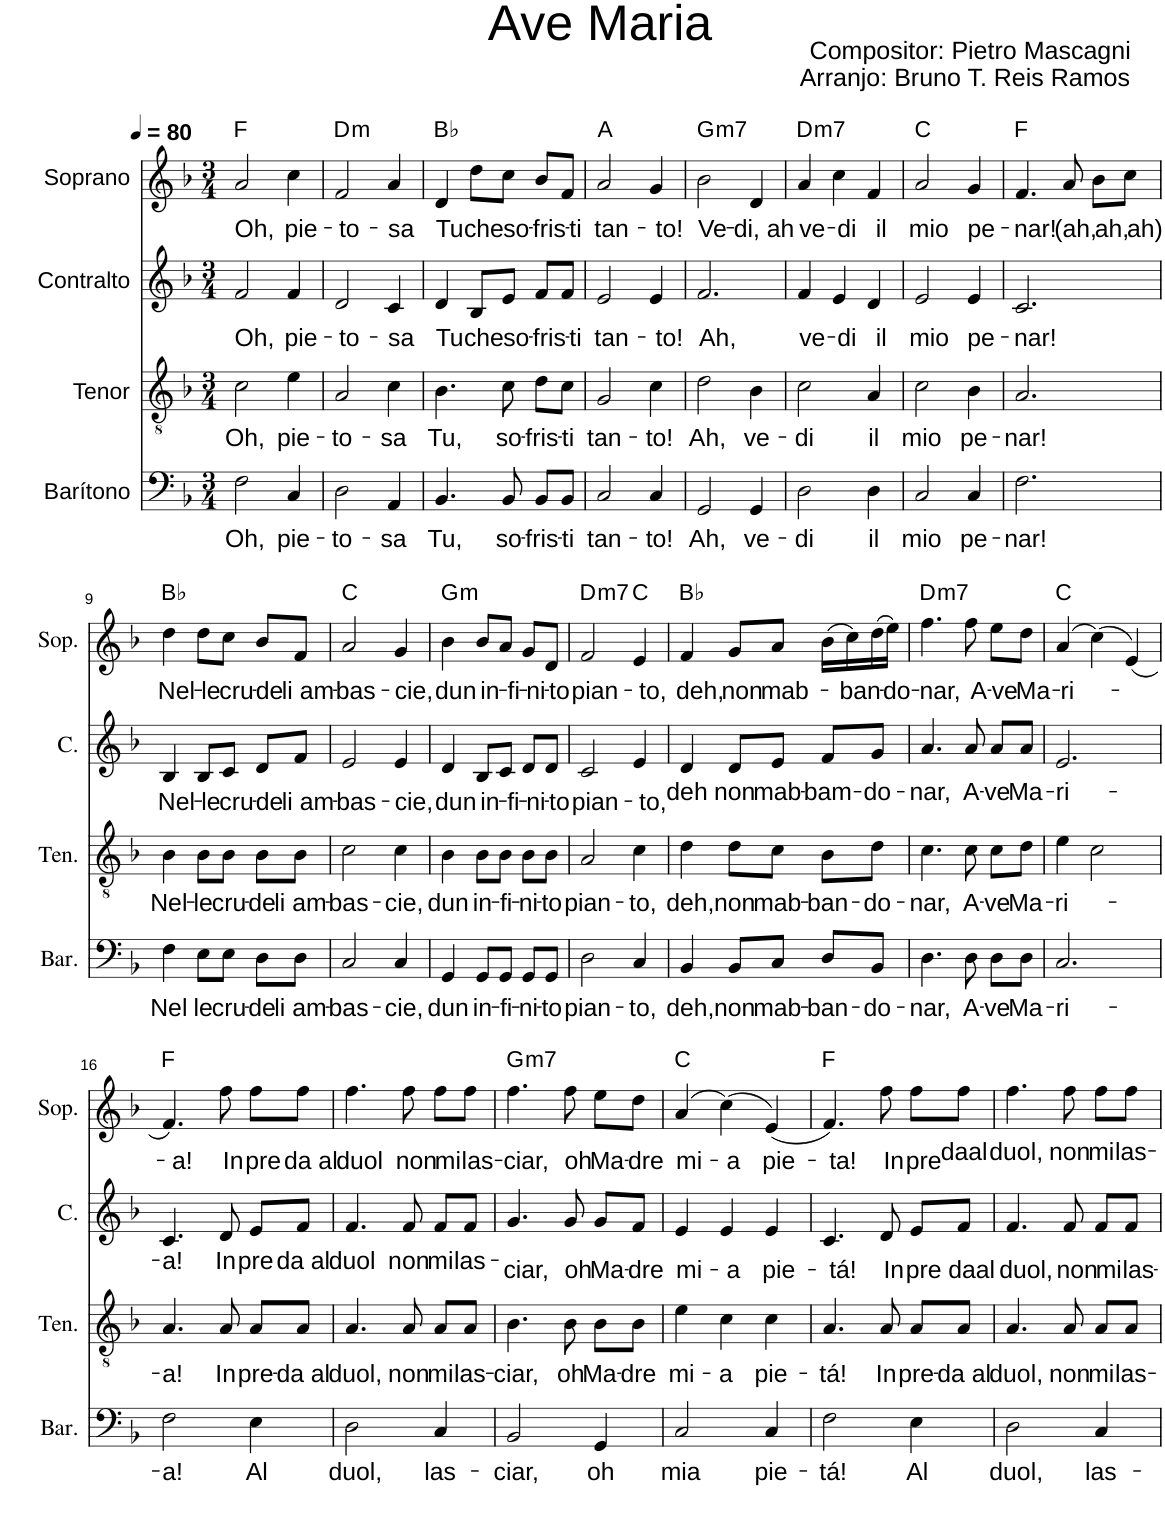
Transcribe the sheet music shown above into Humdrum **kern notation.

**kern	**text	**kern	**text	**kern	**text	**kern	**text	**harte
*part4	*part4	*part3	*part3	*part2	*part2	*part1	*part1	*part1
*staff4	*staff4	*staff3	*staff3	*staff2	*staff2	*staff1	*staff1	*
*I"Barítono	*	*I"Tenor	*	*I"Contralto	*	*I"Soprano	*	*
*I'Bar.	*	*I'Ten.	*	*I'C.	*	*I'Sop.	*	*
*clefF4	*	*clefGv2	*	*clefG2	*	*clefG2	*	*
*k[b-]	*	*k[b-]	*	*k[b-]	*	*k[b-]	*	*
*M3/4	*	*M3/4	*	*M3/4	*	*M3/4	*	*
*MM80	*	*MM80	*	*MM80	*	*MM80	*	*
=1	=1	=1	=1	=1	=1	=1	=1	=1
!	!LO:LY:b	!	!LO:LY:b	!	!LO:LY:b	!	!LO:LY:b	!
2F\	Oh,	2c\	Oh,	2f/	Oh,	2a/	Oh,	F:maj
!	!LO:LY:b	!	!LO:LY:b	!	!LO:LY:b	!	!LO:LY:b	!
4C/	pie-	4e\	pie-	4f/	pie-	4cc\	pie-	.
=2	=2	=2	=2	=2	=2	=2	=2	=2
!	!LO:LY:b	!	!LO:LY:b	!	!LO:LY:b	!	!LO:LY:b	!LO:H:kt=m
2D\	-to-	2A/	-to-	2d/	-to-	2f/	-to-	D:min
!	!LO:LY:b	!	!LO:LY:b	!	!LO:LY:b	!	!LO:LY:b	!
4AA/	-sa	4c\	-sa	4c/	-sa	4a/	-sa	.
=3	=3	=3	=3	=3	=3	=3	=3	=3
!	!LO:LY:b	!	!LO:LY:b	!	!LO:LY:b	!	!LO:LY:b	!
4.BB-/	Tu,	4.B-\	Tu,	4d/	Tu	4d/	Tu	Bb:maj
!	!	!	!	!	!LO:LY:b	!	!LO:LY:b	!
.	.	.	.	8B-/L	che	8dd\L	che	.
!	!LO:LY:b	!	!LO:LY:b	!	!LO:LY:b	!	!LO:LY:b	!
8BB-/	so-	8c\	so-	8e/J	so-	8cc\J	so-	.
!	!LO:LY:b	!	!LO:LY:b	!	!LO:LY:b	!	!LO:LY:b	!
8BB-/L	-fris-	8d\L	-fris-	8f/L	-fris-	8b-/L	-fris-	.
!	!LO:LY:b	!	!LO:LY:b	!	!LO:LY:b	!	!LO:LY:b	!
8BB-/J	-ti	8c\J	-ti	8f/J	-ti	8f/J	-ti	.
=4	=4	=4	=4	=4	=4	=4	=4	=4
!	!LO:LY:b	!	!LO:LY:b	!	!LO:LY:b	!	!LO:LY:b	!
2C/	tan-	2G/	tan-	2e/	tan-	2a/	tan-	A:maj
!	!LO:LY:b	!	!LO:LY:b	!	!LO:LY:b	!	!LO:LY:b	!
4C/	-to!	4c\	-to!	4e/	-to!	4g/	-to!	.
=5	=5	=5	=5	=5	=5	=5	=5	=5
!	!LO:LY:b	!	!LO:LY:b	!	!LO:LY:b	!	!LO:LY:b	!LO:H:kt=m7
2GG/	Ah,	2d\	Ah,	2.f/	Ah,	2b-\	Ve-	G:min7
!	!LO:LY:b	!	!LO:LY:b	!	!	!	!LO:LY:b	!
4GG/	ve-	4B-\	ve-	.	.	4d/	-di, ah	.
=6	=6	=6	=6	=6	=6	=6	=6	=6
!	!LO:LY:b	!	!LO:LY:b	!	!LO:LY:b	!	!LO:LY:b	!LO:H:kt=m7
2D\	-di	2c\	-di	4f/	ve-	4a/	ve-	D:min7
!	!	!	!	!	!LO:LY:b	!	!LO:LY:b	!
.	.	.	.	4e/	-di	4cc\	-di	.
!	!LO:LY:b	!	!LO:LY:b	!	!LO:LY:b	!	!LO:LY:b	!
4D\	il	4A/	il	4d/	il	4f/	il	.
=7	=7	=7	=7	=7	=7	=7	=7	=7
!	!LO:LY:b	!	!LO:LY:b	!	!LO:LY:b	!	!LO:LY:b	!
2C/	mio	2c\	mio	2e/	mio	2a/	mio	C:maj
!	!LO:LY:b	!	!LO:LY:b	!	!LO:LY:b	!	!LO:LY:b	!
4C/	pe-	4B-\	pe-	4e/	pe-	4g/	pe-	.
=8	=8	=8	=8	=8	=8	=8	=8	=8
!	!LO:LY:b	!	!LO:LY:b	!	!LO:LY:b	!	!LO:LY:b	!
2.F\	-nar!	2.A/	-nar!	2.c/	-nar!	4.f/	-nar!	F:maj
!	!	!	!	!	!	!	!LO:LY:b	!
.	.	.	.	.	.	8a/	(ah,	.
!	!	!	!	!	!	!	!LO:LY:b	!
.	.	.	.	.	.	8b-\L	ah,	.
!	!	!	!	!	!	!	!LO:LY:b	!
.	.	.	.	.	.	8cc\J	ah)	.
!!LO:LB:g=z
=9	=9	=9	=9	=9	=9	=9	=9	=9
!	!LO:LY:b	!	!LO:LY:b	!	!LO:LY:b	!	!LO:LY:b	!
4F\	Nel	4B-\	Nel-	4B-/	Nel-	4dd\	Nel-	Bb:maj
!	!LO:LY:b	!	!LO:LY:b	!	!LO:LY:b	!	!LO:LY:b	!
8E\L	le	8B-\L	-le	8B-/L	-le	8dd\L	-le	.
!	!LO:LY:b	!	!LO:LY:b	!	!LO:LY:b	!	!LO:LY:b	!
8E\J	cru-	8B-\J	cru-	8c/J	cru-	8cc\J	cru-	.
!	!LO:LY:b	!	!LO:LY:b	!	!LO:LY:b	!	!LO:LY:b	!
8D\L	-de	8B-\L	-de	8d/L	-de	8b-/L	-de	.
!	!LO:LY:b	!	!LO:LY:b	!	!LO:LY:b	!	!LO:LY:b	!
8D\J	li am-	8B-\J	li am-	8f/J	li am-	8f/J	li am-	.
=10	=10	=10	=10	=10	=10	=10	=10	=10
!	!LO:LY:b	!	!LO:LY:b	!	!LO:LY:b	!	!LO:LY:b	!
2C/	-bas-	2c\	-bas-	2e/	-bas-	2a/	-bas-	C:maj
!	!LO:LY:b	!	!LO:LY:b	!	!LO:LY:b	!	!LO:LY:b	!
4C/	-cie,	4c\	-cie,	4e/	-cie,	4g/	-cie,	.
=11	=11	=11	=11	=11	=11	=11	=11	=11
!	!LO:LY:b	!	!LO:LY:b	!	!LO:LY:b	!	!LO:LY:b	!LO:H:kt=m
4GG/	dun	4B-\	dun	4d/	dun	4b-\	dun	G:min
!	!LO:LY:b	!	!LO:LY:b	!	!LO:LY:b	!	!LO:LY:b	!
8GG/L	in-	8B-\L	in-	8B-/L	in-	8b-/L	in-	.
!	!LO:LY:b	!	!LO:LY:b	!	!LO:LY:b	!	!LO:LY:b	!
8GG/J	-fi-	8B-\J	-fi-	8c/J	-fi-	8a/J	-fi-	.
!	!LO:LY:b	!	!LO:LY:b	!	!LO:LY:b	!	!LO:LY:b	!
8GG/L	-ni-	8B-\L	-ni-	8d/L	-ni-	8g/L	-ni-	.
!	!LO:LY:b	!	!LO:LY:b	!	!LO:LY:b	!	!LO:LY:b	!
8GG/J	-to	8B-\J	-to	8d/J	-to	8d/J	-to	.
=12	=12	=12	=12	=12	=12	=12	=12	=12
!	!LO:LY:b	!	!LO:LY:b	!	!LO:LY:b	!	!LO:LY:b	!LO:H:kt=m7
2D\	pian-	2A/	pian-	2c/	pian-	2f/	pian-	D:min7
!	!LO:LY:b	!	!LO:LY:b	!	!LO:LY:b	!	!LO:LY:b	!
4C/	-to,	4c\	-to,	4e/	-to,	4e/	-to,	C:maj
=13	=13	=13	=13	=13	=13	=13	=13	=13
!	!LO:LY:b	!	!LO:LY:b	!	!LO:LY:b	!	!LO:LY:b	!
4BB-/	deh,	4d\	deh,	4d/	deh	4f/	deh,	Bb:maj
!	!LO:LY:b	!	!LO:LY:b	!	!LO:LY:b	!	!LO:LY:b	!
8BB-/L	non	8d\L	non	8d/L	non	8g/L	non	.
!	!LO:LY:b	!	!LO:LY:b	!	!LO:LY:b	!	!LO:LY:b	!
8C/J	mab-	8c\J	mab-	8e/J	mab-	8a/J	mab-	.
!	!LO:LY:b	!	!LO:LY:b	!	!LO:LY:b	!	!LO:LY:b	!
8D/L	-ban-	8B-\L	-ban-	8f/L	-bam-	(16b-\LL	-ban-	.
.	.	.	.	.	.	16cc\)	.	.
!	!LO:LY:b	!	!LO:LY:b	!	!LO:LY:b	!	!LO:LY:b	!
8BB-/J	-do-	8d\J	-do-	8g/J	-do-	(16dd\	-do-	.
.	.	.	.	.	.	16ee\JJ)	.	.
=14	=14	=14	=14	=14	=14	=14	=14	=14
!	!LO:LY:b	!	!LO:LY:b	!	!LO:LY:b	!	!LO:LY:b	!LO:H:kt=m7
4.D\	-nar,	4.c\	-nar,	4.a/	-nar,	4.ff\	-nar,	D:min7
!	!LO:LY:b	!	!LO:LY:b	!	!LO:LY:b	!	!LO:LY:b	!
8D\	A-	8c\	A-	8a/	A-	8ff\	A-	.
!	!LO:LY:b	!	!LO:LY:b	!	!LO:LY:b	!	!LO:LY:b	!
8D\L	-ve	8c\L	-ve	8a/L	-ve	8ee\L	-ve	.
!	!LO:LY:b	!	!LO:LY:b	!	!LO:LY:b	!	!LO:LY:b	!
8D\J	Ma-	8d\J	Ma-	8a/J	Ma-	8dd\J	Ma-	.
=15	=15	=15	=15	=15	=15	=15	=15	=15
!	!LO:LY:b	!	!LO:LY:b	!	!LO:LY:b	!	!LO:LY:b	!
2.C/	-ri-	4e\	-ri-	2.e/	-ri-	(4a/	-ri-	C:maj
.	.	2c\	.	.	.	(4cc\)	.	.
.	.	.	.	.	.	(4e/)	.	.
!!LO:LB:g=z
=16	=16	=16	=16	=16	=16	=16	=16	=16
!	!LO:LY:b	!	!LO:LY:b	!	!LO:LY:b	!	!LO:LY:b	!
2F\	-a!	4.A/	-a!	4.c/	-a!	4.f/)	-a!	F:maj
!	!	!	!LO:LY:b	!	!LO:LY:b	!	!LO:LY:b	!
.	.	8A/	In	8d/	In	8ff\	In	.
!	!LO:LY:b	!	!LO:LY:b	!	!LO:LY:b	!	!LO:LY:b	!
4E\	Al	8A/L	pre-	8e/L	pre	8ff\L	pre	.
!	!	!	!LO:LY:b	!	!LO:LY:b	!	!LO:LY:b	!
.	.	8A/J	-da al	8f/J	da al	8ff\J	da al	.
=17	=17	=17	=17	=17	=17	=17	=17	=17
!	!LO:LY:b	!	!LO:LY:b	!	!LO:LY:b	!	!LO:LY:b	!
2D\	duol,	4.A/	duol,	4.f/	duol	4.ff\	duol	.
!	!	!	!LO:LY:b	!	!LO:LY:b	!	!LO:LY:b	!
.	.	8A/	non	8f/	non	8ff\	non	.
!	!LO:LY:b	!	!LO:LY:b	!	!LO:LY:b	!	!LO:LY:b	!
4C/	las-	8A/L	mi	8f/L	mi	8ff\L	mi	.
!	!	!	!LO:LY:b	!	!LO:LY:b	!	!LO:LY:b	!
.	.	8A/J	las-	8f/J	las-	8ff\J	las-	.
=18	=18	=18	=18	=18	=18	=18	=18	=18
!	!LO:LY:b	!	!LO:LY:b	!	!LO:LY:b	!	!LO:LY:b	!LO:H:kt=m7
2BB-/	-ciar,	4.B-\	-ciar,	4.g/	-ciar,	4.ff\	-ciar,	G:min7
!	!	!	!LO:LY:b	!	!LO:LY:b	!	!LO:LY:b	!
.	.	8B-\	oh	8g/	oh	8ff\	oh	.
!	!LO:LY:b	!	!LO:LY:b	!	!LO:LY:b	!	!LO:LY:b	!
4GG/	oh	8B-\L	Ma-	8g/L	Ma-	8ee\L	Ma-	.
!	!	!	!LO:LY:b	!	!LO:LY:b	!	!LO:LY:b	!
.	.	8B-\J	-dre	8f/J	-dre	8dd\J	-dre	.
=19	=19	=19	=19	=19	=19	=19	=19	=19
!	!LO:LY:b	!	!LO:LY:b	!	!LO:LY:b	!	!LO:LY:b	!
2C/	mia	4e\	mi-	4e/	mi-	(4a/	mi-	C:maj
!	!	!	!LO:LY:b	!	!LO:LY:b	!	!LO:LY:b	!
.	.	4c\	-a	4e/	-a	(4cc\)	-a	.
!	!LO:LY:b	!	!LO:LY:b	!	!LO:LY:b	!	!LO:LY:b	!
4C/	pie-	4c\	pie-	4e/	pie-	(4e/)	pie-	.
=20	=20	=20	=20	=20	=20	=20	=20	=20
!	!LO:LY:b	!	!LO:LY:b	!	!LO:LY:b	!	!LO:LY:b	!
2F\	-tá!	4.A/	-tá!	4.c/	-tá!	4.f/)	-ta!	F:maj
!	!	!	!LO:LY:b	!	!LO:LY:b	!	!LO:LY:b	!
.	.	8A/	In	8d/	In	8ff\	In	.
!	!LO:LY:b	!	!LO:LY:b	!	!LO:LY:b	!	!LO:LY:b	!
4E\	Al	8A/L	pre-	8e/L	pre	8ff\L	pre	.
!	!	!	!LO:LY:b	!	!LO:LY:b	!	!LO:LY:b	!
.	.	8A/J	-da al	8f/J	daal	8ff\J	daal	.
=21	=21	=21	=21	=21	=21	=21	=21	=21
!	!LO:LY:b	!	!LO:LY:b	!	!LO:LY:b	!	!LO:LY:b	!
2D\	duol,	4.A/	duol,	4.f/	duol,	4.ff\	duol,	.
!	!	!	!LO:LY:b	!	!LO:LY:b	!	!LO:LY:b	!
.	.	8A/	non	8f/	non	8ff\	non	.
!	!LO:LY:b	!	!LO:LY:b	!	!LO:LY:b	!	!LO:LY:b	!
4C/	las-	8A/L	mi	8f/L	mi	8ff\L	mi	.
!	!	!	!LO:LY:b	!	!LO:LY:b	!	!LO:LY:b	!
.	.	8A/J	las-	8f/J	las-	8ff\J	las-	.
=	=	=	=	=	=	=	=	=
*-	*-	*-	*-	*-	*-	*-	*-	*-
